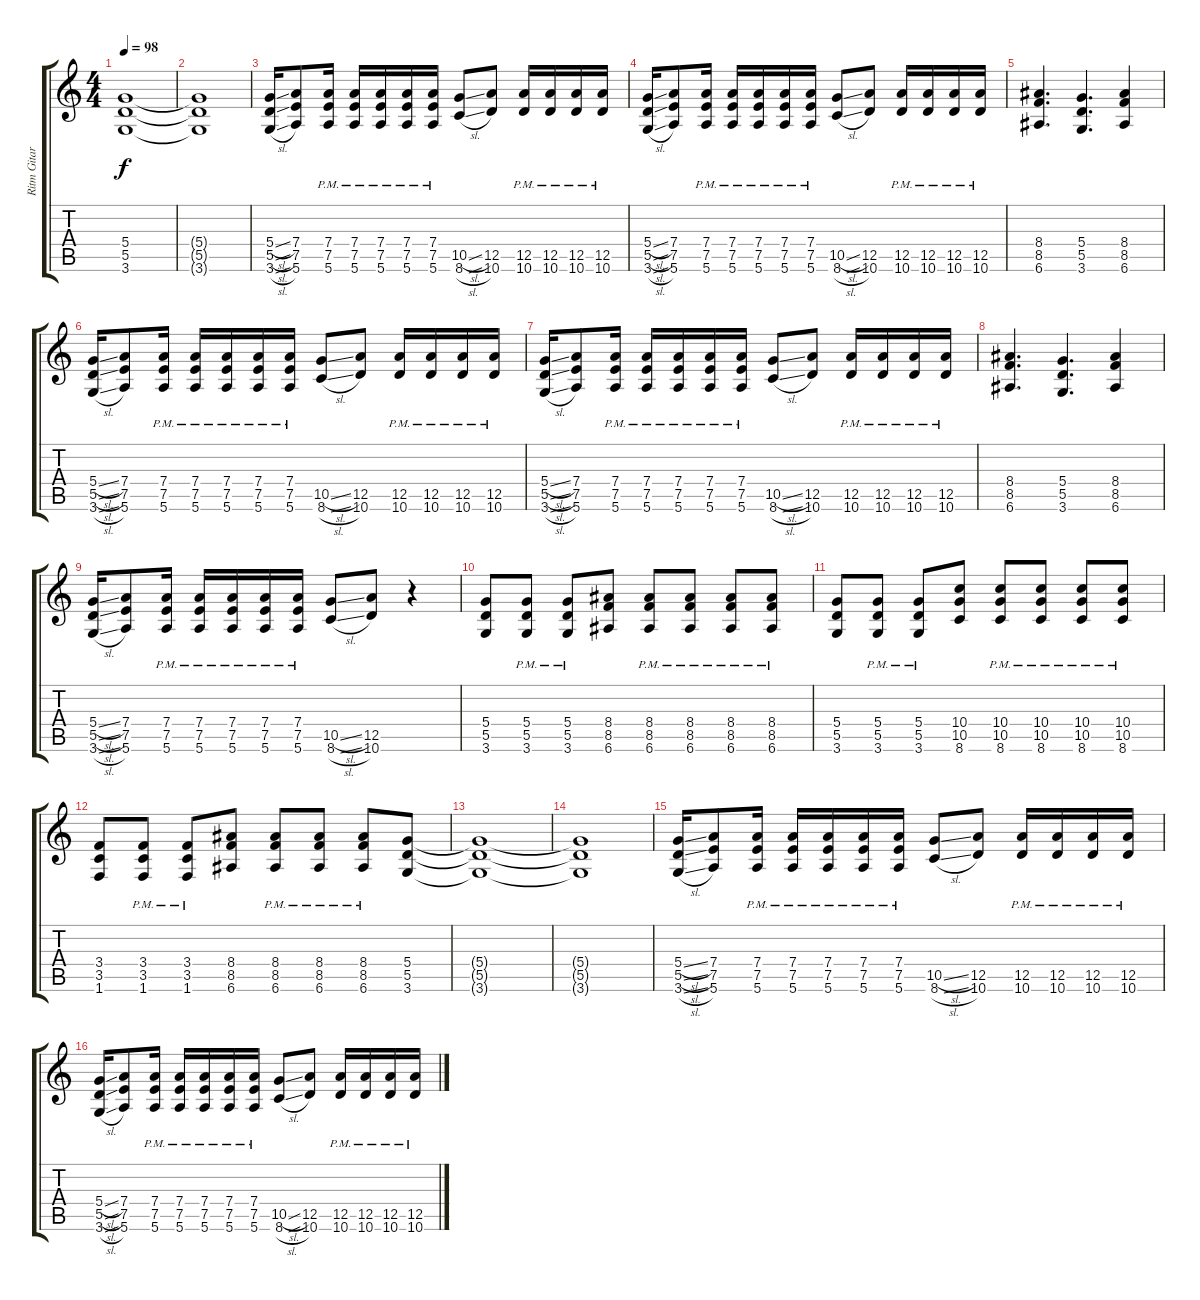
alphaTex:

\track ("Ritm Gitar" "Ritm Gitar") {instrument distortionguitar}
\staff {score tabs}
\tuning (E4 B3 G3 D3 A2 E2) {hide}
\ts (4 4)
\tempo 98
\clef g2
\ks c
(5.4{t} 5.5{t} 3.6{t}).1{dy f} |
(5.4{t} 5.5{t} 3.6{t}).1 |
(5.4{sl} 5.5{sl} 3.6{sl}).16 (7.4 7.5 5.6).8 (7.4{pm} 7.5{pm} 5.6{pm}).16 (7.4{pm} 7.5{pm} 5.6{pm}).16 (7.4{pm} 7.5{pm} 5.6{pm}).16 (7.4{pm} 7.5{pm} 5.6{pm}).16 (7.4{pm} 7.5{pm} 5.6{pm}).16 (10.5{sl} 8.6{sl}).8 (12.5 10.6).8 (12.5{pm} 10.6{pm}).16 (12.5{pm} 10.6{pm}).16 (12.5{pm} 10.6{pm}).16 (12.5{pm} 10.6{pm}).16 |
(5.4{sl} 5.5{sl} 3.6{sl}).16 (7.4 7.5 5.6).8 (7.4{pm} 7.5{pm} 5.6{pm}).16 (7.4{pm} 7.5{pm} 5.6{pm}).16 (7.4{pm} 7.5{pm} 5.6{pm}).16 (7.4{pm} 7.5{pm} 5.6{pm}).16 (7.4{pm} 7.5{pm} 5.6{pm}).16 (10.5{sl} 8.6{sl}).8 (12.5 10.6).8 (12.5{pm} 10.6{pm}).16 (12.5{pm} 10.6{pm}).16 (12.5{pm} 10.6{pm}).16 (12.5{pm} 10.6{pm}).16 |
(8.4 8.5 6.6).4{d} (5.4 5.5 3.6).4{d} (8.4 8.5 6.6).4 |
(5.4{sl} 5.5{sl} 3.6{sl}).16 (7.4 7.5 5.6).8 (7.4{pm} 7.5{pm} 5.6{pm}).16 (7.4{pm} 7.5{pm} 5.6{pm}).16 (7.4{pm} 7.5{pm} 5.6{pm}).16 (7.4{pm} 7.5{pm} 5.6{pm}).16 (7.4{pm} 7.5{pm} 5.6{pm}).16 (10.5{sl} 8.6{sl}).8 (12.5 10.6).8 (12.5{pm} 10.6{pm}).16 (12.5{pm} 10.6{pm}).16 (12.5{pm} 10.6{pm}).16 (12.5{pm} 10.6{pm}).16 |
(5.4{sl} 5.5{sl} 3.6{sl}).16 (7.4 7.5 5.6).8 (7.4{pm} 7.5{pm} 5.6{pm}).16 (7.4{pm} 7.5{pm} 5.6{pm}).16 (7.4{pm} 7.5{pm} 5.6{pm}).16 (7.4{pm} 7.5{pm} 5.6{pm}).16 (7.4{pm} 7.5{pm} 5.6{pm}).16 (10.5{sl} 8.6{sl}).8 (12.5 10.6).8 (12.5{pm} 10.6{pm}).16 (12.5{pm} 10.6{pm}).16 (12.5{pm} 10.6{pm}).16 (12.5{pm} 10.6{pm}).16 |
(8.4 8.5 6.6).4{d} (5.4 5.5 3.6).4{d} (8.4 8.5 6.6).4 |
(5.4{sl} 5.5{sl} 3.6{sl}).16 (7.4 7.5 5.6).8 (7.4{pm} 7.5{pm} 5.6{pm}).16 (7.4{pm} 7.5{pm} 5.6{pm}).16 (7.4{pm} 7.5{pm} 5.6{pm}).16 (7.4{pm} 7.5{pm} 5.6{pm}).16 (7.4{pm} 7.5{pm} 5.6{pm}).16 (10.5{sl} 8.6{sl}).8 (12.5 10.6).8 r.4 |
(5.4 5.5 3.6).8 (5.4{pm} 5.5{pm} 3.6{pm}).8 (5.4{pm} 5.5{pm} 3.6{pm}).8 (8.4 8.5 6.6).8 (8.4{pm} 8.5{pm} 6.6{pm}).8 (8.4{pm} 8.5{pm} 6.6{pm}).8 (8.4{pm} 8.5{pm} 6.6{pm}).8 (8.4{pm} 8.5{pm} 6.6{pm}).8 |
(5.4 5.5 3.6).8 (5.4{pm} 5.5{pm} 3.6{pm}).8 (5.4{pm} 5.5{pm} 3.6{pm}).8 (10.4 10.5 8.6).8 (10.4{pm} 10.5{pm} 8.6{pm}).8 (10.4{pm} 10.5{pm} 8.6{pm}).8 (10.4{pm} 10.5{pm} 8.6{pm}).8 (10.4{pm} 10.5{pm} 8.6{pm}).8 |
(3.4 3.5 1.6).8 (3.4{pm} 3.5{pm} 1.6{pm}).8 (3.4{pm} 3.5{pm} 1.6{pm}).8 (8.4 8.5 6.6).8 (8.4{pm} 8.5{pm} 6.6{pm}).8 (8.4{pm} 8.5{pm} 6.6{pm}).8 (8.4{pm} 8.5{pm} 6.6{pm}).8 (5.4 5.5 3.6).8 |
(5.4{t} 5.5{t} 3.6{t}).1 |
(5.4{t} 5.5{t} 3.6{t}).1 |
(5.4{sl} 5.5{sl} 3.6{sl}).16 (7.4 7.5 5.6).8 (7.4{pm} 7.5{pm} 5.6{pm}).16 (7.4{pm} 7.5{pm} 5.6{pm}).16 (7.4{pm} 7.5{pm} 5.6{pm}).16 (7.4{pm} 7.5{pm} 5.6{pm}).16 (7.4{pm} 7.5{pm} 5.6{pm}).16 (10.5{sl} 8.6{sl}).8 (12.5 10.6).8 (12.5{pm} 10.6{pm}).16 (12.5{pm} 10.6{pm}).16 (12.5{pm} 10.6{pm}).16 (12.5{pm} 10.6{pm}).16 |
(5.4{sl} 5.5{sl} 3.6{sl}).16 (7.4 7.5 5.6).8 (7.4{pm} 7.5{pm} 5.6{pm}).16 (7.4{pm} 7.5{pm} 5.6{pm}).16 (7.4{pm} 7.5{pm} 5.6{pm}).16 (7.4{pm} 7.5{pm} 5.6{pm}).16 (7.4{pm} 7.5{pm} 5.6{pm}).16 (10.5{sl} 8.6{sl}).8 (12.5 10.6).8 (12.5{pm} 10.6{pm}).16 (12.5{pm} 10.6{pm}).16 (12.5{pm} 10.6{pm}).16 (12.5{pm} 10.6{pm}).16
